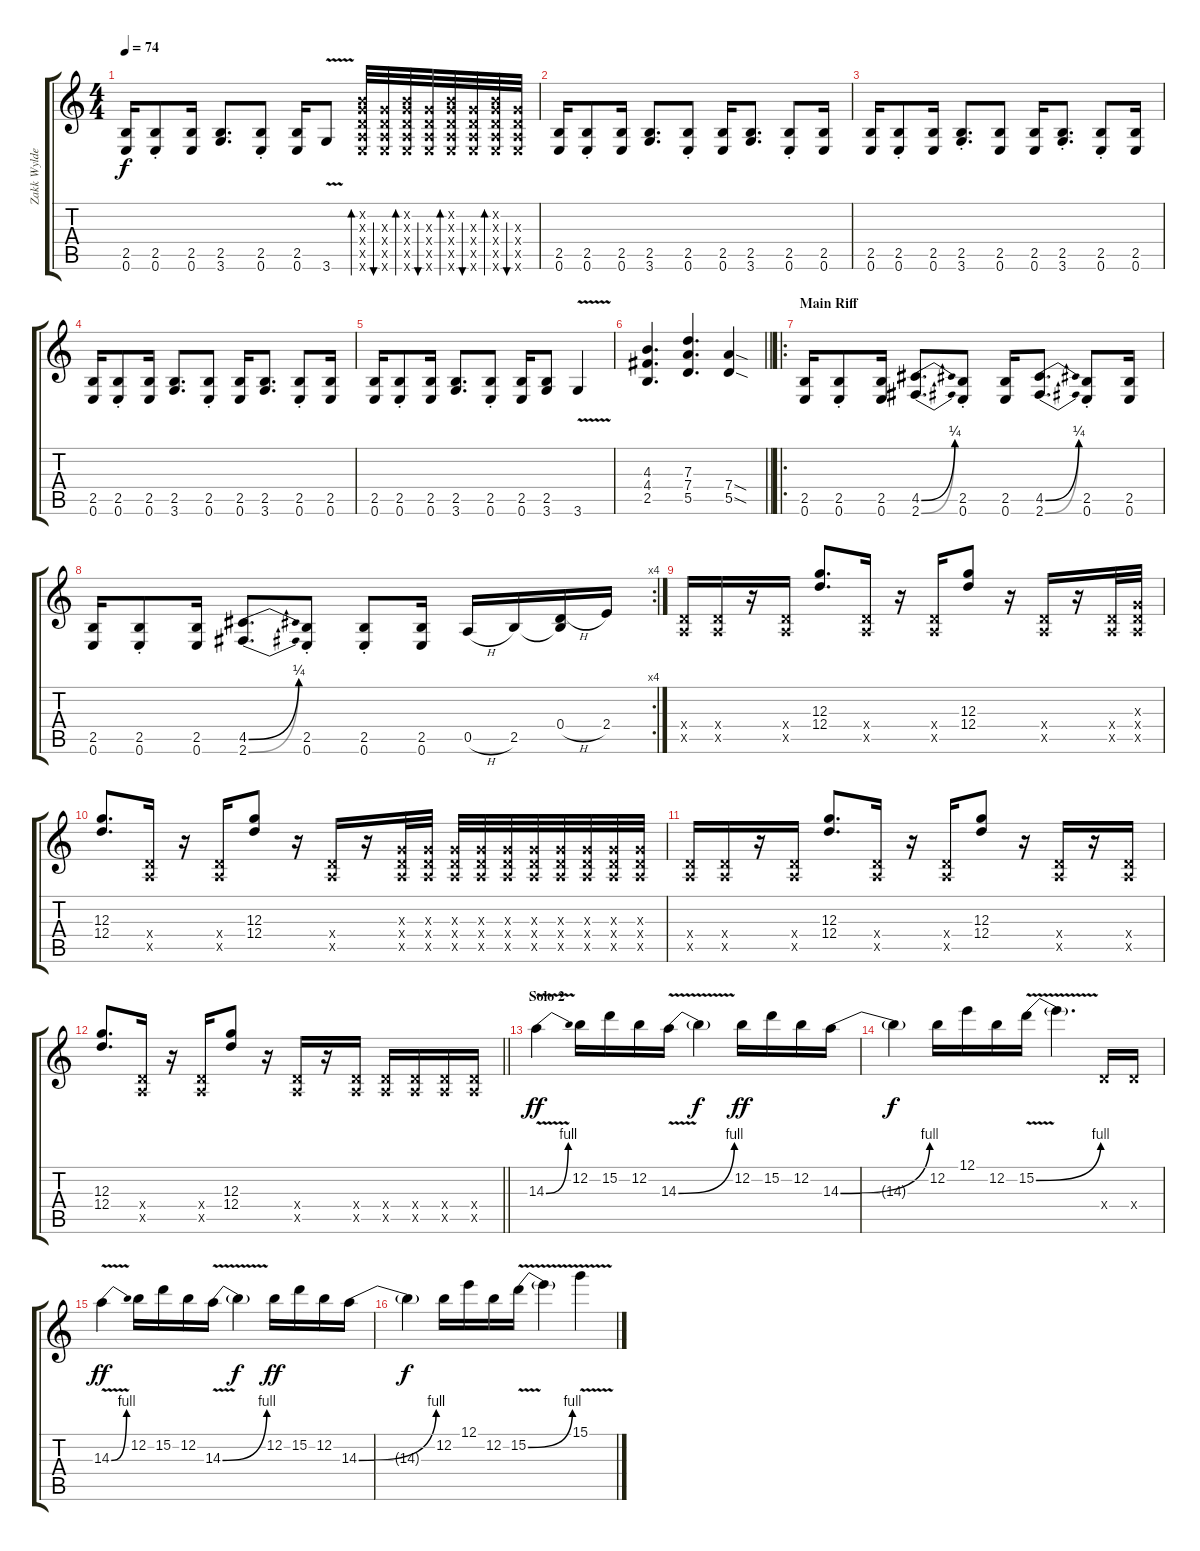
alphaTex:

\track ("Zakk Wylde [Lead]" "Zakk Wylde") {instrument distortionguitar}
\staff {score tabs}
\tuning (E4 B3 G3 D3 A2 E2) {hide}
\ts (4 4)
\tempo 74
\clef g2
\ks c
(2.5 0.6).16{dy f} (2.5{st} 0.6{st}).8 (2.5 0.6).16 (2.5 3.6).8{d} (2.5{st} 0.6{st}).8 (2.5 0.6).16 3.6{v}.8 (0.2{x} 0.3{x} 0.4{x} 0.5{x} 0.6{x}).32{bd 60 balance 16 instrument distortionguitar} (0.3{x} 0.4{x} 0.5{x} 0.6{x}).32{bu 60 balance 0} (0.2{x} 0.3{x} 0.4{x} 0.5{x} 0.6{x}).32{bd 60 balance 8} (0.3{x} 0.4{x} 0.5{x} 0.6{x}).32{bu 60 balance 16} (0.2{x} 0.3{x} 0.4{x} 0.5{x} 0.6{x}).32{bd 60 balance 0} (0.3{x} 0.4{x} 0.5{x} 0.6{x}).32{bu 60 balance 8} (0.2{x} 0.3{x} 0.4{x} 0.5{x} 0.6{x}).32{bd 60 balance 16} (0.3{x} 0.4{x} 0.5{x} 0.6{x}).32{bu 60 balance 0} |
(2.5 0.6).16{balance 10} (2.5{st} 0.6{st}).8 (2.5 0.6).16 (2.5 3.6).8{d} (2.5{st} 0.6{st}).8 (2.5 0.6).16 (2.5 3.6).8{d} (2.5{st} 0.6{st}).8 (2.5 0.6).16 |
(2.5 0.6).16 (2.5{st} 0.6{st}).8 (2.5 0.6).16 (2.5{st} 3.6{st}).8{d} (2.5 0.6).8 (2.5 0.6).16 (2.5{st} 3.6{st}).8{d} (2.5{st} 0.6{st}).8 (2.5 0.6).16 |
(2.5 0.6).16 (2.5{st} 0.6{st}).8 (2.5 0.6).16 (2.5 3.6).8{d} (2.5{st} 0.6{st}).8 (2.5 0.6).16 (2.5 3.6).8{d} (2.5{st} 0.6{st}).8 (2.5 0.6).16 |
(2.5 0.6).16 (2.5{st} 0.6{st}).8 (2.5 0.6).16 (2.5 3.6).8{d} (2.5{st} 0.6{st}).8 (2.5 0.6).16 (2.5 3.6).8 3.6{v}.4 |
\barLineRight lightlight
(4.3 4.4 2.5).4{d} (7.3 7.4 5.5).4{d} (7.4{sod} 5.5{sod}).4 |
\ro
\section ("" "Main Riff")
(2.5 0.6).16 (2.5{st} 0.6{st}).8 (2.5 0.6).16 (4.5{be (bend 0 0 60 1)} 2.6{be (bend 0 0 60 1)}).8{d} (2.5{st} 0.6{st}).8 (2.5 0.6).16 (4.5{be (bend 0 0 60 1)} 2.6{be (bend 0 0 60 1)}).8{d} (2.5{st} 0.6{st}).8 (2.5 0.6).16 |
\rc 4
(2.5 0.6).16 (2.5{st} 0.6{st}).8 (2.5 0.6).16 (4.5{be (bend 0 0 60 1)} 2.6{be (bend 0 0 60 1)}).8{d} (2.5{st} 0.6{st}).8 (2.5{st} 0.6{st}).8 (2.5 0.6).16 0.5{h}.16 2.5.16 (0.4{h} 2.5{t}).16 2.4.16 |
(0.4{x} 0.5{x}).16 (0.4{x} 0.5{x}).16 r.16 (0.4{x} 0.5{x}).16 (12.3 12.4).8{d} (0.4{x} 0.5{x}).16 r.16 (0.4{x} 0.5{x}).16 (12.3 12.4).8 r.16 (0.4{x} 0.5{x}).16 r.16 (0.4{x} 0.5{x}).32 (0.3{x} 0.4{x} 0.5{x}).32 |
(12.3 12.4).8{d} (0.4{x} 0.5{x}).16 r.16 (0.4{x} 0.5{x}).16 (12.3 12.4).8 r.16 (0.4{x} 0.5{x}).16 r.16 (0.3{x} 0.4{x} 0.5{x}).32{balance 10} (0.3{x} 0.4{x} 0.5{x}).32{balance 6} (0.3{x} 0.4{x} 0.5{x}).32{balance 8} (0.3{x} 0.4{x} 0.5{x}).32{balance 10} (0.3{x} 0.4{x} 0.5{x}).32{balance 6} (0.3{x} 0.4{x} 0.5{x}).32{balance 8} (0.3{x} 0.4{x} 0.5{x}).32{balance 10} (0.3{x} 0.4{x} 0.5{x}).32{balance 6} (0.3{x} 0.4{x} 0.5{x}).32{balance 10} (0.3{x} 0.4{x} 0.5{x}).32{balance 6} |
(0.4{x} 0.5{x}).16 (0.4{x} 0.5{x}).16 r.16 (0.4{x} 0.5{x}).16 (12.3 12.4).8{d} (0.4{x} 0.5{x}).16 r.16 (0.4{x} 0.5{x}).16 (12.3 12.4).8 r.16 (0.4{x} 0.5{x}).16 r.16 (0.4{x} 0.5{x}).16 |
\barLineRight lightlight
(12.3 12.4).8{d} (0.4{x} 0.5{x}).16 r.16 (0.4{x} 0.5{x}).16 (12.3 12.4).8 r.16 (0.4{x} 0.5{x}).16 r.16 (0.4{x} 0.5{x}).16 (0.4{x} 0.5{x}).16 (0.4{x} 0.5{x}).16 (0.4{x} 0.5{x}).16 (0.4{x} 0.5{x}).16 |
\section ("" "Solo 2")
14.3{be (bend 0 0 60 4) v}.4{dy ff volume 16 instrument overdrivenguitar} 12.2.16 15.2.16 12.2.16 14.3{be (bend 0 0 60 4) v}.16 14.3{t}.4{dy f} 12.2.16{dy ff} 15.2.16 12.2.16 14.3{be (bend 0 0 60 4)}.16 |
14.3{t}.4{dy f} 12.2.16 12.1.16 12.2.16 15.2{be (bend 0 0 60 4) v}.16 15.2{t}.4{d} 0.4{x}.16 0.4{x}.16 |
14.3{be (bend 0 0 60 4) v}.4{dy ff volume 16 instrument overdrivenguitar} 12.2.16 15.2.16 12.2.16 14.3{be (bend 0 0 60 4) v}.16 14.3{t}.4{dy f} 12.2.16{dy ff} 15.2.16 12.2.16 14.3{be (bend 0 0 60 4)}.16 |
14.3{t}.4{dy f} 12.2.16 12.1.16 12.2.16 15.2{be (bend 0 0 60 4) v}.16 15.2{t}.4 15.1{v}.4
